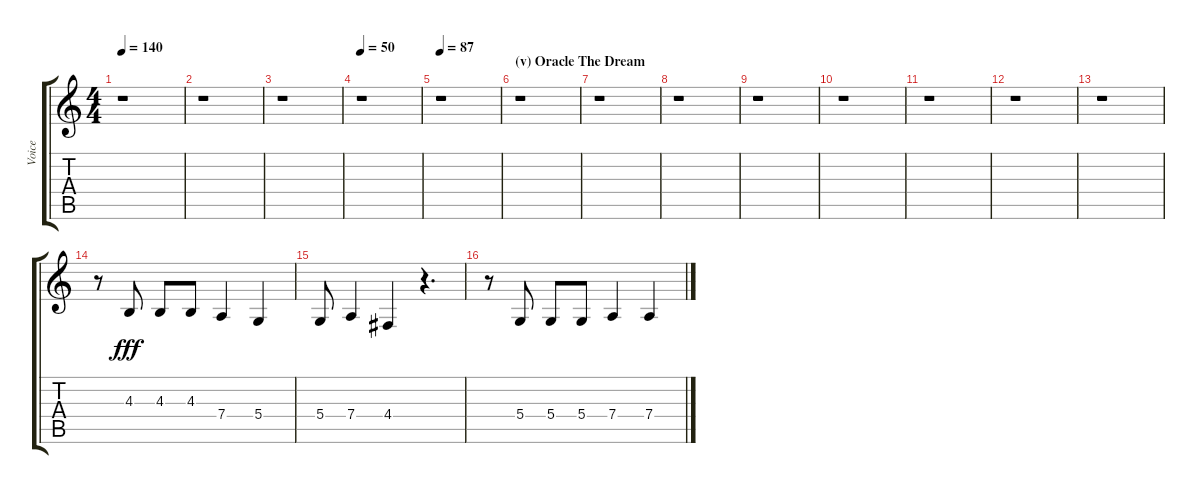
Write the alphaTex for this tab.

\track ("Voice" "Voice") {instrument shakuhachi}
\staff {score tabs}
\tuning (E4 B3 G3 D3 A2 E2) {hide}
\ts (4 4)
\tempo 140
\clef g2
\ks c
r.1{dy fff} |
r.1 |
r.1 |
\tempo 50
r.1 |
\tempo 87
r.1 |
\section ("" "(v) Oracle The Dream")
r.1 |
r.1 |
r.1 |
r.1 |
r.1 |
r.1 |
r.1 |
r.1 |
r.8{instrument shakuhachi} 4.3.8 4.3.8 4.3.8 7.4.4 5.4.4 |
5.4.8 7.4.4 4.4.4 r.4{d} |
r.8 5.4.8 5.4.8 5.4.8 7.4.4 7.4.4
